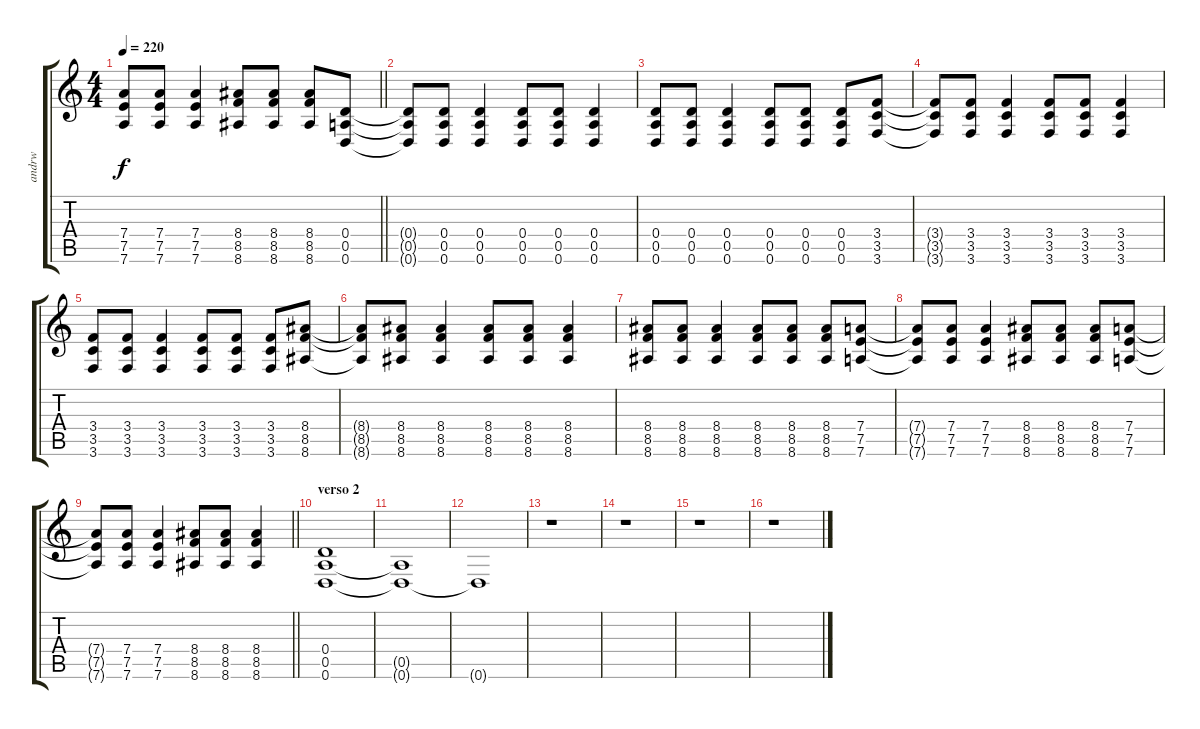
\track ("andrw" "andrw") {instrument distortionguitar}
\staff {score tabs}
\tuning (E4 B3 G3 D3 A2 D2) {hide}
\ts (4 4)
\tempo 220
\clef g2
\barLineRight lightlight
\ks c
(7.4{t} 7.5{t} 7.6{t}).8{dy f} (7.4 7.5 7.6).8 (7.4 7.5 7.6).4 (8.4 8.5 8.6).8 (8.4 8.5 8.6).8 (8.4 8.5 8.6).8 (0.4 0.5 0.6).8 |
(0.4{t} 0.5{t} 0.6{t}).8 (0.4 0.5 0.6).8 (0.4 0.5 0.6).4 (0.4 0.5 0.6).8 (0.4 0.5 0.6).8 (0.4 0.5 0.6).4 |
(0.4 0.5 0.6).8 (0.4 0.5 0.6).8 (0.4 0.5 0.6).4 (0.4 0.5 0.6).8 (0.4 0.5 0.6).8 (0.4 0.5 0.6).8 (3.4 3.5 3.6).8 |
(3.4{t} 3.5{t} 3.6{t}).8 (3.4 3.5 3.6).8 (3.4 3.5 3.6).4 (3.4 3.5 3.6).8 (3.4 3.5 3.6).8 (3.4 3.5 3.6).4 |
(3.4 3.5 3.6).8 (3.4 3.5 3.6).8 (3.4 3.5 3.6).4 (3.4 3.5 3.6).8 (3.4 3.5 3.6).8 (3.4 3.5 3.6).8 (8.4 8.5 8.6).8 |
(8.4{t} 8.5{t} 8.6{t}).8 (8.4 8.5 8.6).8 (8.4 8.5 8.6).4 (8.4 8.5 8.6).8 (8.4 8.5 8.6).8 (8.4 8.5 8.6).4 |
(8.4 8.5 8.6).8 (8.4 8.5 8.6).8 (8.4 8.5 8.6).4 (8.4 8.5 8.6).8 (8.4 8.5 8.6).8 (8.4 8.5 8.6).8 (7.4 7.5 7.6).8 |
(7.4{t} 7.5{t} 7.6{t}).8 (7.4 7.5 7.6).8 (7.4 7.5 7.6).4 (8.4 8.5 8.6).8 (8.4 8.5 8.6).8 (8.4 8.5 8.6).8 (7.4 7.5 7.6).8 |
\barLineRight lightlight
(7.4{t} 7.5{t} 7.6{t}).8 (7.4 7.5 7.6).8 (7.4 7.5 7.6).4 (8.4 8.5 8.6).8 (8.4 8.5 8.6).8 (8.4 8.5 8.6).4 |
\section ("" "verso 2")
(0.4 0.5 0.6).1 |
(0.5{t} 0.6{t}).1 |
0.6{t}.1 |
r.1 |
r.1 |
r.1 |
r.1
